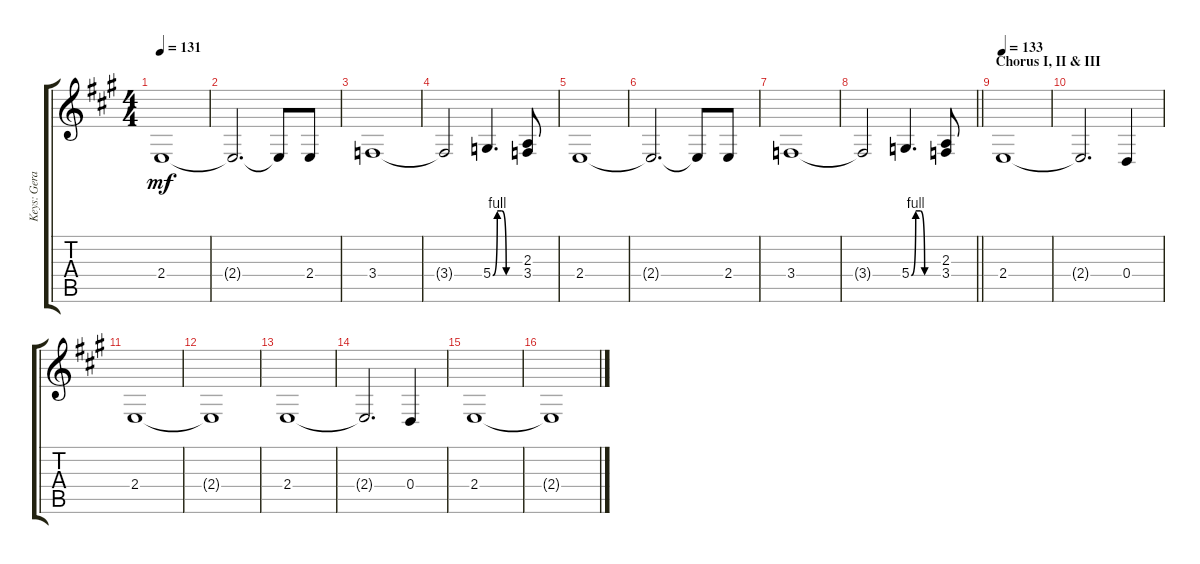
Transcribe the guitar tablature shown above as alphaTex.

\track ("Keys: Gerald" "Keys: Gera") {instrument violin}
\staff {score tabs}
\tuning (E4 B3 G3 D3 A2 E2) {hide}
\ts (4 4)
\tempo 131
\clef g2
\ks a
2.4.1{dy mf} |
2.4{t}.2{d} 2.4{t}.8 2.4.8 |
3.4.1 |
3.4{t}.2 5.4{be (custom 0 0 10 4 20 4 30 0 60 0)}.4{d} (2.3 3.4).8 |
2.4.1 |
2.4{t}.2{d} 2.4{t}.8 2.4.8 |
3.4.1 |
\barLineRight lightlight
3.4{t}.2 5.4{be (custom 0 0 10 4 20 4 30 0 60 0)}.4{d} (2.3 3.4).8 |
\section ("" "Chorus I, II & III")
\tempo 133
2.4.1 |
2.4{t}.2{d} 0.4.4 |
2.4.1 |
2.4{t}.1 |
2.4.1 |
2.4{t}.2{d} 0.4.4 |
2.4.1 |
2.4{t}.1
